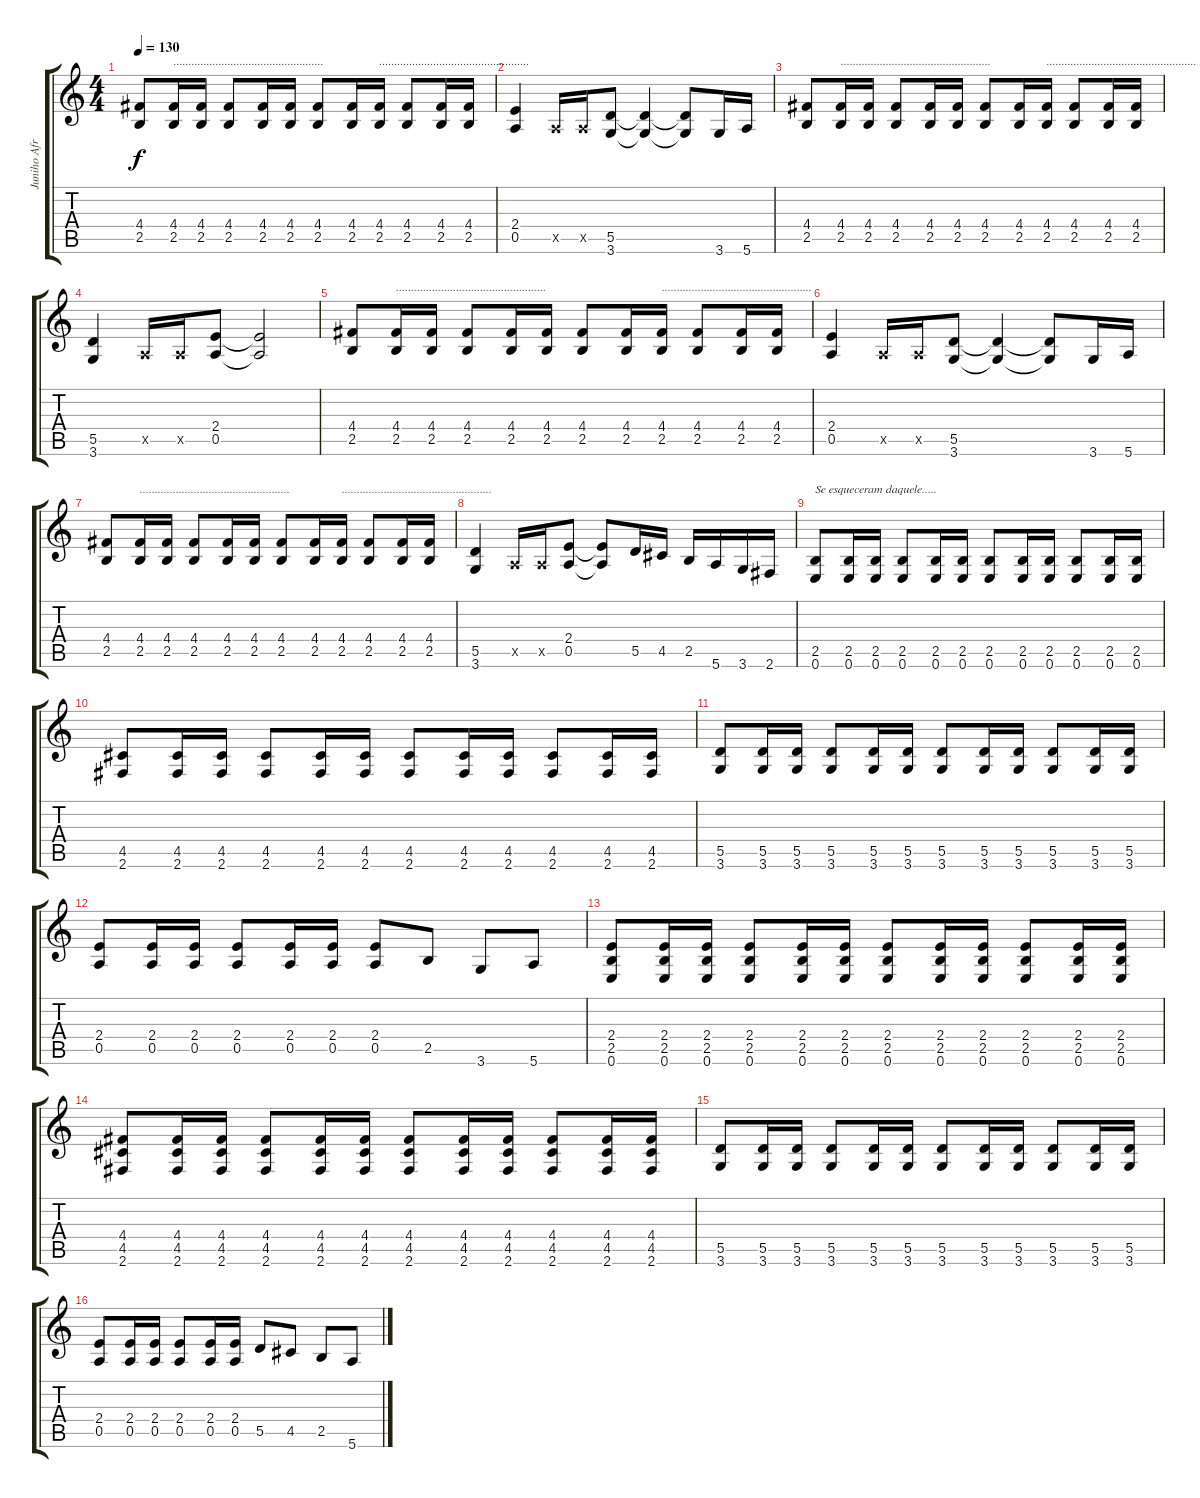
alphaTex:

\track ("Juniho Afran " "Juniho Afr") {instrument distortionguitar}
\staff {score tabs}
\tuning (E4 B3 G3 D3 A2 E2) {hide}
\ts (4 4)
\tempo 130
\clef g2
\ks c
(4.4 2.5).8{dy f} (4.4 2.5).16{txt ".................................................."} (4.4 2.5).16 (4.4 2.5).8 (4.4 2.5).16 (4.4 2.5).16 (4.4 2.5).8 (4.4 2.5).16 (4.4 2.5).16{txt ".................................................."} (4.4 2.5).8 (4.4 2.5).16 (4.4 2.5).16 |
(2.4 0.5).4 0.5{x}.16 0.5{x}.16 (5.5 3.6).8 (5.5{t} 3.6{t}).4 (5.5{t} 3.6{t}).8 3.6.16 5.6.16 |
(4.4 2.5).8 (4.4 2.5).16{txt ".................................................."} (4.4 2.5).16 (4.4 2.5).8 (4.4 2.5).16 (4.4 2.5).16 (4.4 2.5).8 (4.4 2.5).16 (4.4 2.5).16{txt ".................................................."} (4.4 2.5).8 (4.4 2.5).16 (4.4 2.5).16 |
(5.5 3.6).4 0.5{x}.16 0.5{x}.16 (2.4 0.5).8 (2.4{t} 0.5{t}).2 |
(4.4 2.5).8 (4.4 2.5).16{txt ".................................................."} (4.4 2.5).16 (4.4 2.5).8 (4.4 2.5).16 (4.4 2.5).16 (4.4 2.5).8 (4.4 2.5).16 (4.4 2.5).16{txt ".................................................."} (4.4 2.5).8 (4.4 2.5).16 (4.4 2.5).16 |
(2.4 0.5).4 0.5{x}.16 0.5{x}.16 (5.5 3.6).8 (5.5{t} 3.6{t}).4 (5.5{t} 3.6{t}).8 3.6.16 5.6.16 |
(4.4 2.5).8 (4.4 2.5).16{txt ".................................................."} (4.4 2.5).16 (4.4 2.5).8 (4.4 2.5).16 (4.4 2.5).16 (4.4 2.5).8 (4.4 2.5).16 (4.4 2.5).16{txt ".................................................."} (4.4 2.5).8 (4.4 2.5).16 (4.4 2.5).16 |
(5.5 3.6).4 0.5{x}.16 0.5{x}.16 (2.4 0.5).8 (2.4{t} 0.5{t}).8 5.5.16 4.5.16 2.5.16 5.6.16 3.6.16 2.6.16 |
(2.5 0.6).8{txt "Se esqueceram daquele....."} (2.5 0.6).16 (2.5 0.6).16 (2.5 0.6).8 (2.5 0.6).16 (2.5 0.6).16 (2.5 0.6).8 (2.5 0.6).16 (2.5 0.6).16 (2.5 0.6).8 (2.5 0.6).16 (2.5 0.6).16 |
(4.5 2.6).8 (4.5 2.6).16 (4.5 2.6).16 (4.5 2.6).8 (4.5 2.6).16 (4.5 2.6).16 (4.5 2.6).8 (4.5 2.6).16 (4.5 2.6).16 (4.5 2.6).8 (4.5 2.6).16 (4.5 2.6).16 |
(5.5 3.6).8 (5.5 3.6).16 (5.5 3.6).16 (5.5 3.6).8 (5.5 3.6).16 (5.5 3.6).16 (5.5 3.6).8 (5.5 3.6).16 (5.5 3.6).16 (5.5 3.6).8 (5.5 3.6).16 (5.5 3.6).16 |
(2.4 0.5).8 (2.4 0.5).16 (2.4 0.5).16 (2.4 0.5).8 (2.4 0.5).16 (2.4 0.5).16 (2.4 0.5).8 2.5.8 3.6.8 5.6.8 |
(2.4 2.5 0.6).8 (2.4 2.5 0.6).16 (2.4 2.5 0.6).16 (2.4 2.5 0.6).8 (2.4 2.5 0.6).16 (2.4 2.5 0.6).16 (2.4 2.5 0.6).8 (2.4 2.5 0.6).16 (2.4 2.5 0.6).16 (2.4 2.5 0.6).8 (2.4 2.5 0.6).16 (2.4 2.5 0.6).16 |
(4.4 4.5 2.6).8 (4.4 4.5 2.6).16 (4.4 4.5 2.6).16 (4.4 4.5 2.6).8 (4.4 4.5 2.6).16 (4.4 4.5 2.6).16 (4.4 4.5 2.6).8 (4.4 4.5 2.6).16 (4.4 4.5 2.6).16 (4.4 4.5 2.6).8 (4.4 4.5 2.6).16 (4.4 4.5 2.6).16 |
(5.5 3.6).8 (5.5 3.6).16 (5.5 3.6).16 (5.5 3.6).8 (5.5 3.6).16 (5.5 3.6).16 (5.5 3.6).8 (5.5 3.6).16 (5.5 3.6).16 (5.5 3.6).8 (5.5 3.6).16 (5.5 3.6).16 |
(2.4 0.5).8 (2.4 0.5).16 (2.4 0.5).16 (2.4 0.5).8 (2.4 0.5).16 (2.4 0.5).16 5.5.8 4.5.8 2.5.8 5.6.8
